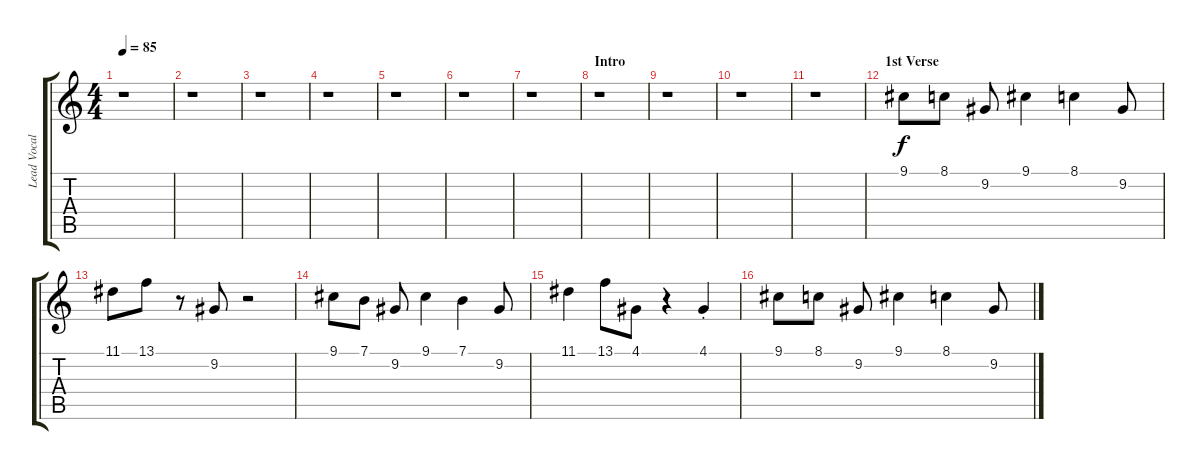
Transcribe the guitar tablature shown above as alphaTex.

\track ("Lead Vocals" "Lead Vocal") {instrument lead6voice}
\staff {score tabs}
\tuning (E4 B3 G3 D3 A2 E2) {hide}
\ts (4 4)
\tempo 85
\clef g2
\ks c
r.1{dy f} |
r.1 |
r.1 |
r.1 |
r.1 |
r.1 |
r.1 |
\section ("" "Intro")
r.1 |
r.1 |
r.1 |
r.1 |
\section ("" "1st Verse")
9.1.8{volume 15} 8.1.8 9.2.8 9.1.4 8.1.4 9.2.8 |
11.1.8 13.1.8 r.8 9.2.8 r.2 |
9.1.8 7.1.8 9.2.8 9.1.4 7.1.4 9.2.8 |
11.1.4 13.1.8 4.1.8 r.4 4.1{st}.4 |
9.1.8 8.1.8 9.2.8 9.1.4 8.1.4 9.2.8
